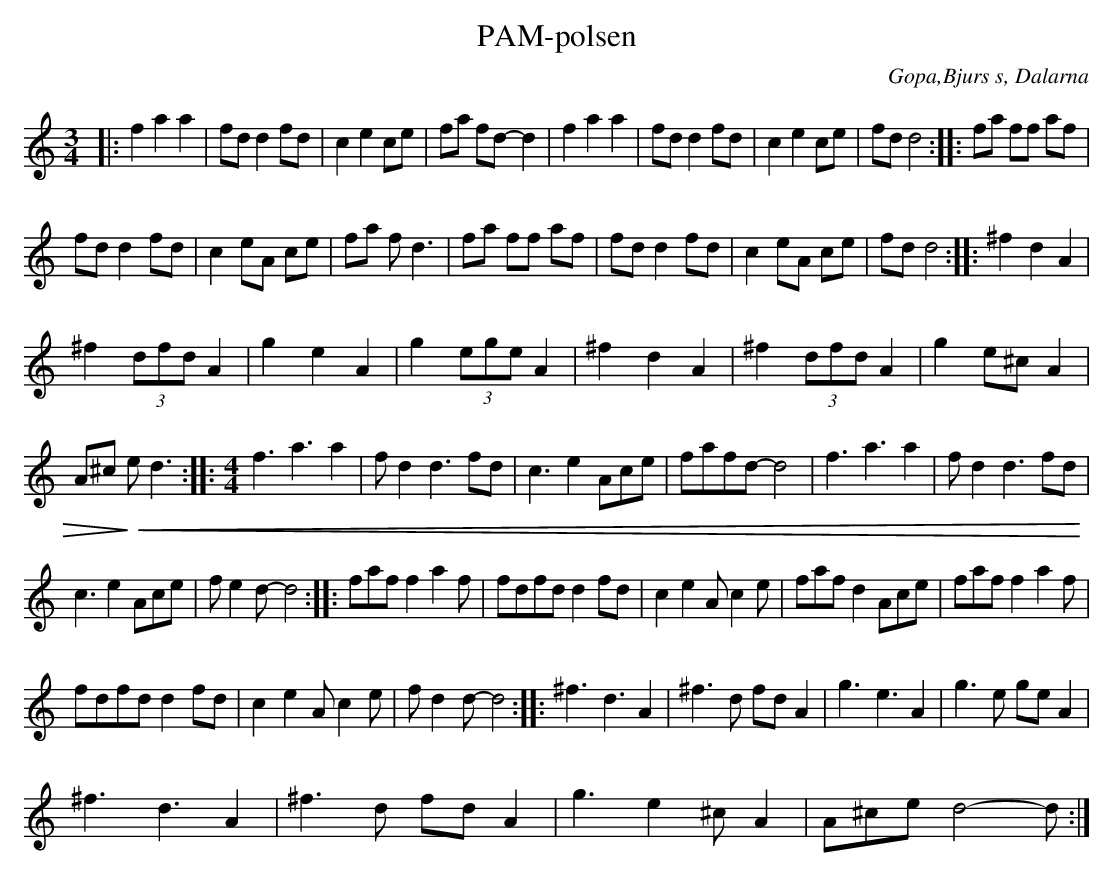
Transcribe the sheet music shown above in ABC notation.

X:1
T:PAM-polsen
O:Gopa,Bjurs s, Dalarna
M:3/4
L:1/8
K:C
|:f2 a2 a2 | fd d2 fd | c2 e2 ce | fa fd- d2 | f2 a2 a2 | fd d2 fd | c2 e2 ce | fd d4 ::$ fa ff af | %9
fd d2 fd | c2 eA ce | fa f d3 | fa ff af | fd d2 fd | c2 eA ce |$ fd d4 :: ^f2 d2 A2 | %17
^f2 (3dfd A2 | g2 e2 A2 | g2 (3ege A2 | ^f2 d2 A2 | ^f2 (3dfd A2 | g2 e^c A2 |$ %23
A^c!>)!!<(! e d3 ::[M:4/4] f3 a3 a2 | f d2 d3 fd | c3 e2 Ace | fafd- d4 | f3 a3 a2 | f d2 d3 fd |$ %30
c3 e2 Ace | f e2 d- d4 :: faf f2 a2 f | fdfd d2 fd | c2 e2 A c2 e | faf d2 Ace | faf f2 a2 f |$ %37
fdfd d2 fd | c2 e2 A c2 e | f d2 d- d4 :: ^f3 d3 A2 | ^f3 d fd A2 | g3 e3 A2 | g3 e ge A2 |$ %44
^f3 d3 A2 | ^f3 d fd A2 | g3 e2 ^c A2 | A^ce d4- d :| %48
